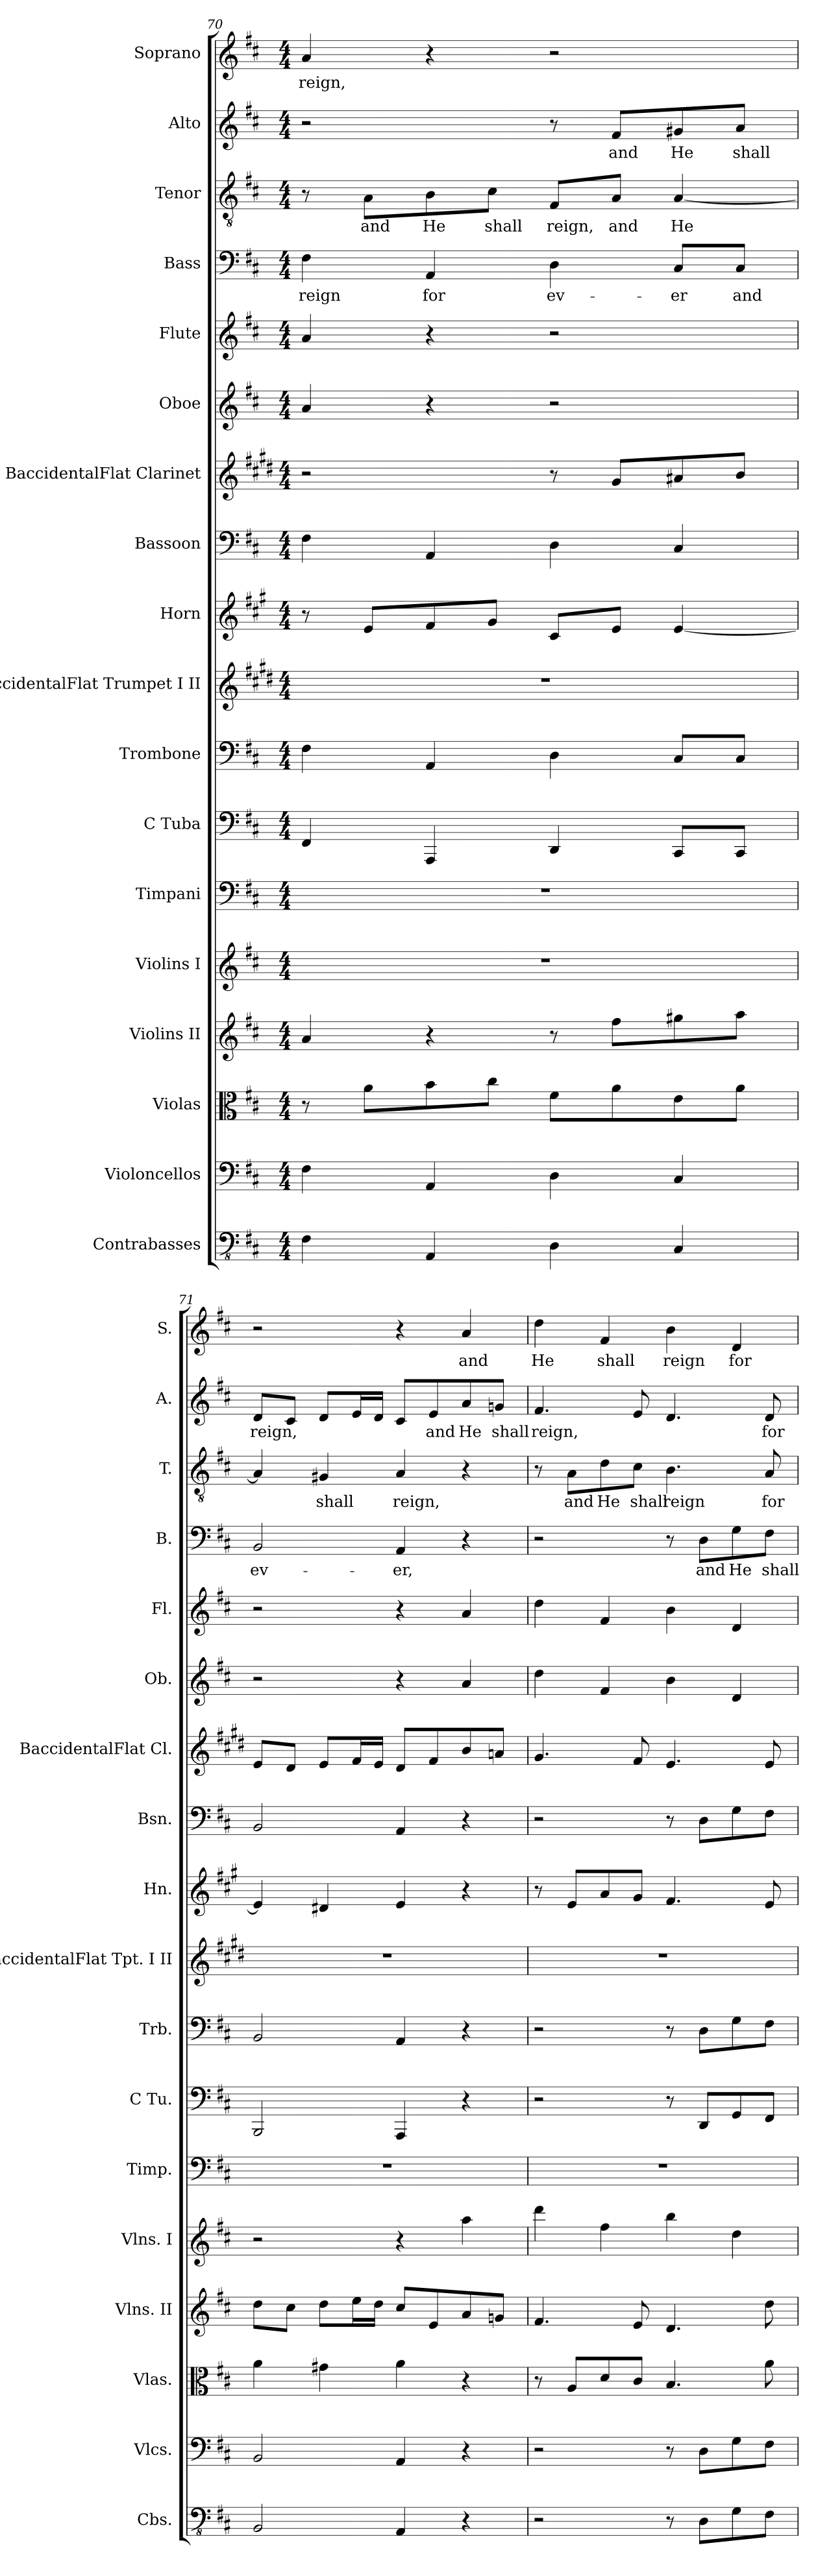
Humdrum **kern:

**kern	**kern	**kern	**kern	**kern	**kern	**kern	**kern	**kern	**kern	**kern	**kern	**kern	**kern	**kern	**text	**kern	**text	**kern	**text	**kern	**text
*part18	*part17	*part16	*part15	*part14	*part13	*part12	*part11	*part10	*part9	*part8	*part7	*part6	*part5	*part4	*part4	*part3	*part3	*part2	*part2	*part1	*part1
*staff18	*staff17	*staff16	*staff15	*staff14	*staff13	*staff12	*staff11	*staff10	*staff9	*staff8	*staff7	*staff6	*staff5	*staff4	*staff4	*staff3	*staff3	*staff2	*staff2	*staff1	*staff1
*I"Contrabasses	*I"Violoncellos	*I"Violas	*I"Violins II	*I"Violins I	*I"Timpani	*I"C Tuba	*I"Trombone	*I"BaccidentalFlat Trumpet I II	*I"Horn	*I"Bassoon	*I"BaccidentalFlat Clarinet	*I"Oboe	*I"Flute	*I"Bass	*	*I"Tenor	*	*I"Alto	*	*I"Soprano	*
*I'Cbs.	*I'Vlcs.	*I'Vlas.	*I'Vlns. II	*I'Vlns. I	*I'Timp.	*I'C Tu.	*I'Trb.	*I'BaccidentalFlat Tpt. I II	*I'Hn.	*I'Bsn.	*I'BaccidentalFlat Cl.	*I'Ob.	*I'Fl.	*I'B.	*	*I'T.	*	*I'A.	*	*I'S.	*
*clefFv4	*clefF4	*clefC3	*clefG2	*clefG2	*clefF4	*clefF4	*clefF4	*clefG2	*clefG2	*clefF4	*clefG2	*clefG2	*clefG2	*clefF4	*	*clefGv2	*	*clefG2	*	*clefG2	*
*	*	*	*	*	*	*	*	*ITrd1c2	*ITrd4c7	*	*ITrd1c2	*	*	*	*	*	*	*	*	*	*
*k[f#c#]	*k[f#c#]	*k[f#c#]	*k[f#c#]	*k[f#c#]	*k[f#c#]	*k[f#c#]	*k[f#c#]	*k[f#c#]	*k[f#c#]	*k[f#c#]	*k[f#c#]	*k[f#c#]	*k[f#c#]	*k[f#c#]	*	*k[f#c#]	*	*k[f#c#]	*	*k[f#c#]	*
*M4/4	*M4/4	*M4/4	*M4/4	*M4/4	*M4/4	*M4/4	*M4/4	*M4/4	*M4/4	*M4/4	*M4/4	*M4/4	*M4/4	*M4/4	*	*M4/4	*	*M4/4	*	*M4/4	*
=70	=70	=70	=70	=70	=70	=70	=70	=70	=70	=70	=70	=70	=70	=70	=70	=70	=70	=70	=70	=70	=70
!	!	!	!	!	!	!	!	!	!	!	!	!	!	!	!LO:LY:b	!	!	!	!	!	!LO:LY:b
4FF#\	4F#\	8r	4a/	1r	1r	4FF#/	4F#\	1r	8r	4F#\	2r	4a/	4a/	4F#\	reign	8r	.	2r	.	4a/	reign,
!	!	!	!	!	!	!	!	!	!	!	!	!	!	!	!	!	!LO:LY:b	!	!	!	!
.	.	8a\L	.	.	.	.	.	.	8A/L	.	.	.	.	.	.	8A\L	and	.	.	.	.
!	!	!	!	!	!	!	!	!	!	!	!	!	!	!	!LO:LY:b	!	!LO:LY:b	!	!	!	!
4AAA/	4AA/	8b\	4r	.	.	4AAA/	4AA/	.	8B/	4AA/	.	4r	4r	4AA/	for	8B\	He	.	.	4r	.
!	!	!	!	!	!	!	!	!	!	!	!	!	!	!	!	!	!LO:LY:b	!	!	!	!
.	.	8cc#\J	.	.	.	.	.	.	8c#/J	.	.	.	.	.	.	8c#\J	shall	.	.	.	.
!	!	!	!	!	!	!	!	!	!	!	!	!	!	!	!LO:LY:b	!	!LO:LY:b	!	!	!	!
4DD\	4D\	8f#\L	8r	.	.	4DD/	4D\	.	8F#/L	4D\	8r	2r	2r	4D\	ev-	8F#/L	reign,	8r	.	2r	.
!	!	!	!	!	!	!	!	!	!	!	!	!	!	!	!	!	!LO:LY:b	!	!LO:LY:b	!	!
.	.	8a\	8ff#\L	.	.	.	.	.	8A/J	.	8f#/L	.	.	.	.	8A/J	and	8f#/L	and	.	.
!	!	!	!	!	!	!	!	!	!	!	!	!	!	!	!LO:LY:b	!	!LO:LY:b	!	!LO:LY:b	!	!
4CC#/	4C#/	8e\	8gg#X\	.	.	8CC#/L	8C#/L	.	[4A/	4C#/	8g#X/	.	.	8C#/L	-er	[4A/	He	8g#X/	He	.	.
!	!	!	!	!	!	!	!	!	!	!	!	!	!	!	!LO:LY:b	!	!	!	!LO:LY:b	!	!
.	.	8a\J	8aa\J	.	.	8CC#/J	8C#/J	.	.	.	8a/J	.	.	8C#/J	and	.	.	8a/J	shall	.	.
=71	=71	=71	=71	=71	=71	=71	=71	=71	=71	=71	=71	=71	=71	=71	=71	=71	=71	=71	=71	=71	=71
!	!	!	!	!	!	!	!	!	!	!	!	!	!	!	!LO:LY:b	!	!	!	!LO:LY:b	!	!
2BBB/	2BB/	4a\	8dd\L	2r	1r	2BBB/	2BB/	1r	4A/]	2BB/	8d/L	2r	2r	2BB/	ev-	4A/]	.	8d/L	reign,	2r	.
.	.	.	8cc#\J	.	.	.	.	.	.	.	8c#/J	.	.	.	.	.	.	8c#/J	.	.	.
!	!	!	!	!	!	!	!	!	!	!	!	!	!	!	!	!	!LO:LY:b	!	!	!	!
.	.	4g#X\	8dd\L	.	.	.	.	.	4G#X/	.	8d/L	.	.	.	.	4G#X/	shall	8d/L	.	.	.
.	.	.	16ee\L	.	.	.	.	.	.	.	16e/L	.	.	.	.	.	.	16e/L	.	.	.
.	.	.	16dd\JJ	.	.	.	.	.	.	.	16d/JJ	.	.	.	.	.	.	16d/JJ	.	.	.
!	!	!	!	!	!	!	!	!	!	!	!	!	!	!	!LO:LY:b	!	!LO:LY:b	!	!	!	!
4AAA/	4AA/	4a\	8cc#/L	4r	.	4AAA/	4AA/	.	4A/	4AA/	8c#/L	4r	4r	4AA/	-er,	4A/	reign,	8c#/L	.	4r	.
!	!	!	!	!	!	!	!	!	!	!	!	!	!	!	!	!	!	!	!LO:LY:b	!	!
.	.	.	8e/	.	.	.	.	.	.	.	8e/	.	.	.	.	.	.	8e/	and	.	.
!	!	!	!	!	!	!	!	!	!	!	!	!	!	!	!	!	!	!	!LO:LY:b	!	!LO:LY:b
4r	4r	4r	8a/	4aa\	.	4r	4r	.	4r	4r	8a/	4a/	4a/	4r	.	4r	.	8a/	He	4a/	and
!	!	!	!	!	!	!	!	!	!	!	!	!	!	!	!	!	!	!	!LO:LY:b	!	!
.	.	.	8gn/J	.	.	.	.	.	.	.	8gn/J	.	.	.	.	.	.	8gn/J	shall	.	.
=72	=72	=72	=72	=72	=72	=72	=72	=72	=72	=72	=72	=72	=72	=72	=72	=72	=72	=72	=72	=72	=72
!	!	!	!	!	!	!	!	!	!	!	!	!	!	!	!	!	!	!	!LO:LY:b	!	!LO:LY:b
2r	2r	8r	4.f#/	4ddd\	1r	2r	2r	1r	8r	2r	4.f#/	4dd\	4dd\	2r	.	8r	.	4.f#/	reign,	4dd\	He
!	!	!	!	!	!	!	!	!	!	!	!	!	!	!	!	!	!LO:LY:b	!	!	!	!
.	.	8A/L	.	.	.	.	.	.	8A/L	.	.	.	.	.	.	8A\L	and	.	.	.	.
!	!	!	!	!	!	!	!	!	!	!	!	!	!	!	!	!	!LO:LY:b	!	!	!	!LO:LY:b
.	.	8d/	.	4ff#\	.	.	.	.	8d/	.	.	4f#/	4f#/	.	.	8d\	He	.	.	4f#/	shall
!	!	!	!	!	!	!	!	!	!	!	!	!	!	!	!	!	!LO:LY:b	!	!	!	!
.	.	8c#/J	8e/	.	.	.	.	.	8c#/J	.	8e/	.	.	.	.	8c#\J	shall	8e/	.	.	.
!	!	!	!	!	!	!	!	!	!	!	!	!	!	!	!	!	!LO:LY:b	!	!	!	!LO:LY:b
8r	8r	4.B/	4.d/	4bb\	.	8r	8r	.	4.B/	8r	4.d/	4b\	4b\	8r	.	4.B\	reign	4.d/	.	4b\	reign
!	!	!	!	!	!	!	!	!	!	!	!	!	!	!	!LO:LY:b	!	!	!	!	!	!
8DD\L	8D\L	.	.	.	.	8DD/L	8D\L	.	.	8D\L	.	.	.	8D\L	and	.	.	.	.	.	.
!	!	!	!	!	!	!	!	!	!	!	!	!	!	!	!LO:LY:b	!	!	!	!	!	!LO:LY:b
8GG\	8G\	.	.	4dd\	.	8GG/	8G\	.	.	8G\	.	4d/	4d/	8G\	He	.	.	.	.	4d/	for
!	!	!	!	!	!	!	!	!	!	!	!	!	!	!	!LO:LY:b	!	!LO:LY:b	!	!LO:LY:b	!	!
8FF#\J	8F#\J	8a\	8dd\	.	.	8FF#/J	8F#\J	.	8A/	8F#\J	8d/	.	.	8F#\J	shall	8A/	for	8d/	for	.	.
=	=	=	=	=	=	=	=	=	=	=	=	=	=	=	=	=	=	=	=	=	=
*-	*-	*-	*-	*-	*-	*-	*-	*-	*-	*-	*-	*-	*-	*-	*-	*-	*-	*-	*-	*-	*-
